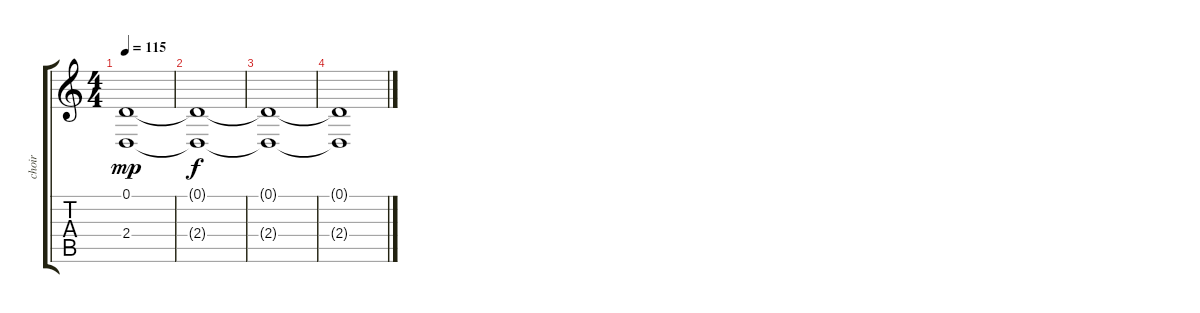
\track ("choir" "choir") {instrument choiraahs}
\staff {score tabs}
\tuning (D4 A3 F3 C3 G2 D2) {hide}
\ts (4 4)
\tempo 115
\clef g2
\ks c
(0.1 2.4).1{dy mp} |
(0.1{t} 2.4{t}).1{dy f} |
(0.1{t} 2.4{t}).1 |
(0.1{t} 2.4{t}).1
